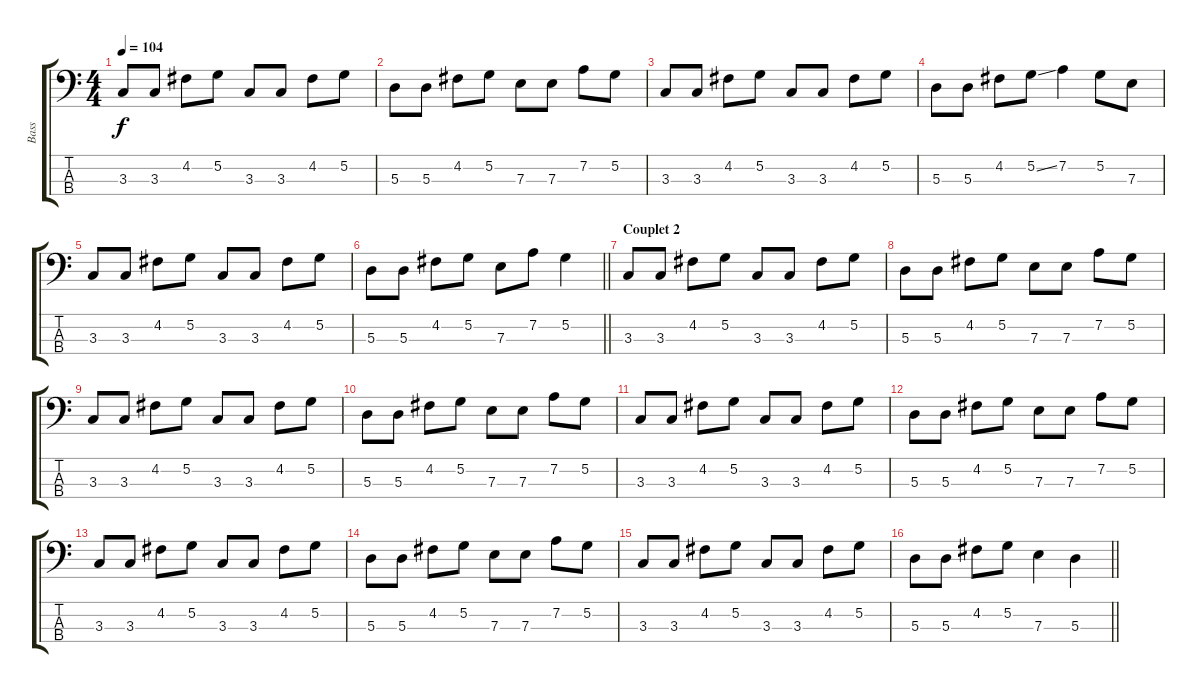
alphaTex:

\track ("Bass" "Bass") {instrument electricbassfinger}
\staff {score tabs}
\tuning (G2 D2 A1 E1) {hide}
\ts (4 4)
\tempo 104
\clef f4
\ks c
3.3.8{dy f} 3.3.8 4.2.8 5.2.8 3.3.8 3.3.8 4.2.8 5.2.8 |
5.3.8 5.3.8 4.2.8 5.2.8 7.3.8 7.3.8 7.2.8 5.2.8 |
3.3.8 3.3.8 4.2.8 5.2.8 3.3.8 3.3.8 4.2.8 5.2.8 |
5.3.8 5.3.8 4.2.8 5.2{ss}.8 7.2.4 5.2.8 7.3.8 |
3.3.8 3.3.8 4.2.8 5.2.8 3.3.8 3.3.8 4.2.8 5.2.8 |
\barLineRight lightlight
5.3.8 5.3.8 4.2.8 5.2.8 7.3.8 7.2.8 5.2.4 |
\section ("" "Couplet 2")
3.3.8 3.3.8 4.2.8 5.2.8 3.3.8 3.3.8 4.2.8 5.2.8 |
5.3.8 5.3.8 4.2.8 5.2.8 7.3.8 7.3.8 7.2.8 5.2.8 |
3.3.8 3.3.8 4.2.8 5.2.8 3.3.8 3.3.8 4.2.8 5.2.8 |
5.3.8 5.3.8 4.2.8 5.2.8 7.3.8 7.3.8 7.2.8 5.2.8 |
3.3.8 3.3.8 4.2.8 5.2.8 3.3.8 3.3.8 4.2.8 5.2.8 |
5.3.8 5.3.8 4.2.8 5.2.8 7.3.8 7.3.8 7.2.8 5.2.8 |
3.3.8 3.3.8 4.2.8 5.2.8 3.3.8 3.3.8 4.2.8 5.2.8 |
5.3.8 5.3.8 4.2.8 5.2.8 7.3.8 7.3.8 7.2.8 5.2.8 |
3.3.8 3.3.8 4.2.8 5.2.8 3.3.8 3.3.8 4.2.8 5.2.8 |
\barLineRight lightlight
5.3.8 5.3.8 4.2.8 5.2.8 7.3.4 5.3.4
